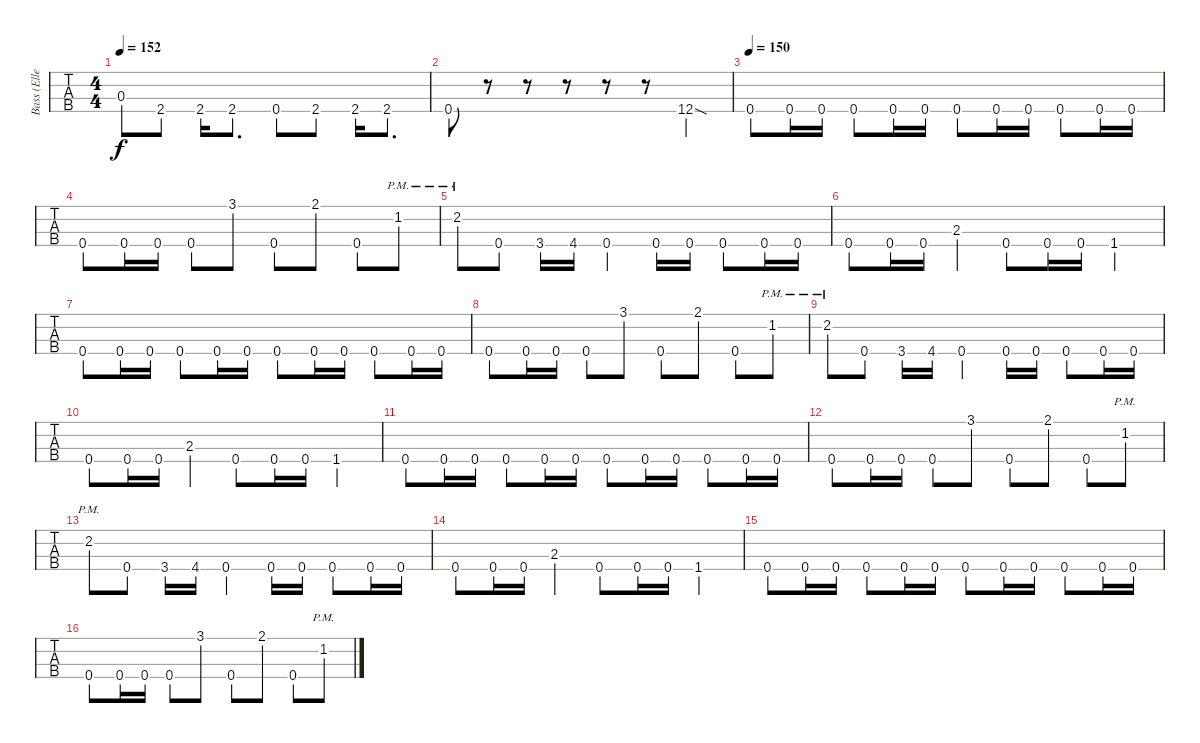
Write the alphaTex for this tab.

\track ("Bass (Ellefson)" "Bass (Elle") {instrument electricbasspick}
\staff {tabs}
\tuning (G2 D2 A1 E1) {hide}
\ts (4 4)
\tempo 152
\clef f4
\ks c
0.3{t}.8{dy f} 2.4.8 2.4.16 2.4.8{d} 0.4.8 2.4.8 2.4.16 2.4.8{d} |
0.4.8 r.8 r.8 r.8 r.8 r.8 12.4{sod}.4 |
\tempo 150
0.4.8 0.4.16 0.4.16 0.4.8 0.4.16 0.4.16 0.4.8 0.4.16 0.4.16 0.4.8 0.4.16 0.4.16 |
0.4.8 0.4.16 0.4.16 0.4.8 3.1.8 0.4.8 2.1.8 0.4.8 1.2{pm}.8 |
2.2{pm}.8 0.4.8 3.4.16 4.4.16 0.4.4 0.4.16 0.4.16 0.4.8 0.4.16 0.4.16 |
0.4.8 0.4.16 0.4.16 2.3.4 0.4.8 0.4.16 0.4.16 1.4.4 |
0.4.8 0.4.16 0.4.16 0.4.8 0.4.16 0.4.16 0.4.8 0.4.16 0.4.16 0.4.8 0.4.16 0.4.16 |
0.4.8 0.4.16 0.4.16 0.4.8 3.1.8 0.4.8 2.1.8 0.4.8 1.2{pm}.8 |
2.2{pm}.8 0.4.8 3.4.16 4.4.16 0.4.4 0.4.16 0.4.16 0.4.8 0.4.16 0.4.16 |
0.4.8 0.4.16 0.4.16 2.3.4 0.4.8 0.4.16 0.4.16 1.4.4 |
0.4.8 0.4.16 0.4.16 0.4.8 0.4.16 0.4.16 0.4.8 0.4.16 0.4.16 0.4.8 0.4.16 0.4.16 |
0.4.8 0.4.16 0.4.16 0.4.8 3.1.8 0.4.8 2.1.8 0.4.8 1.2{pm}.8 |
2.2{pm}.8 0.4.8 3.4.16 4.4.16 0.4.4 0.4.16 0.4.16 0.4.8 0.4.16 0.4.16 |
0.4.8 0.4.16 0.4.16 2.3.4 0.4.8 0.4.16 0.4.16 1.4.4 |
0.4.8 0.4.16 0.4.16 0.4.8 0.4.16 0.4.16 0.4.8 0.4.16 0.4.16 0.4.8 0.4.16 0.4.16 |
0.4.8 0.4.16 0.4.16 0.4.8 3.1.8 0.4.8 2.1.8 0.4.8 1.2{pm}.8
